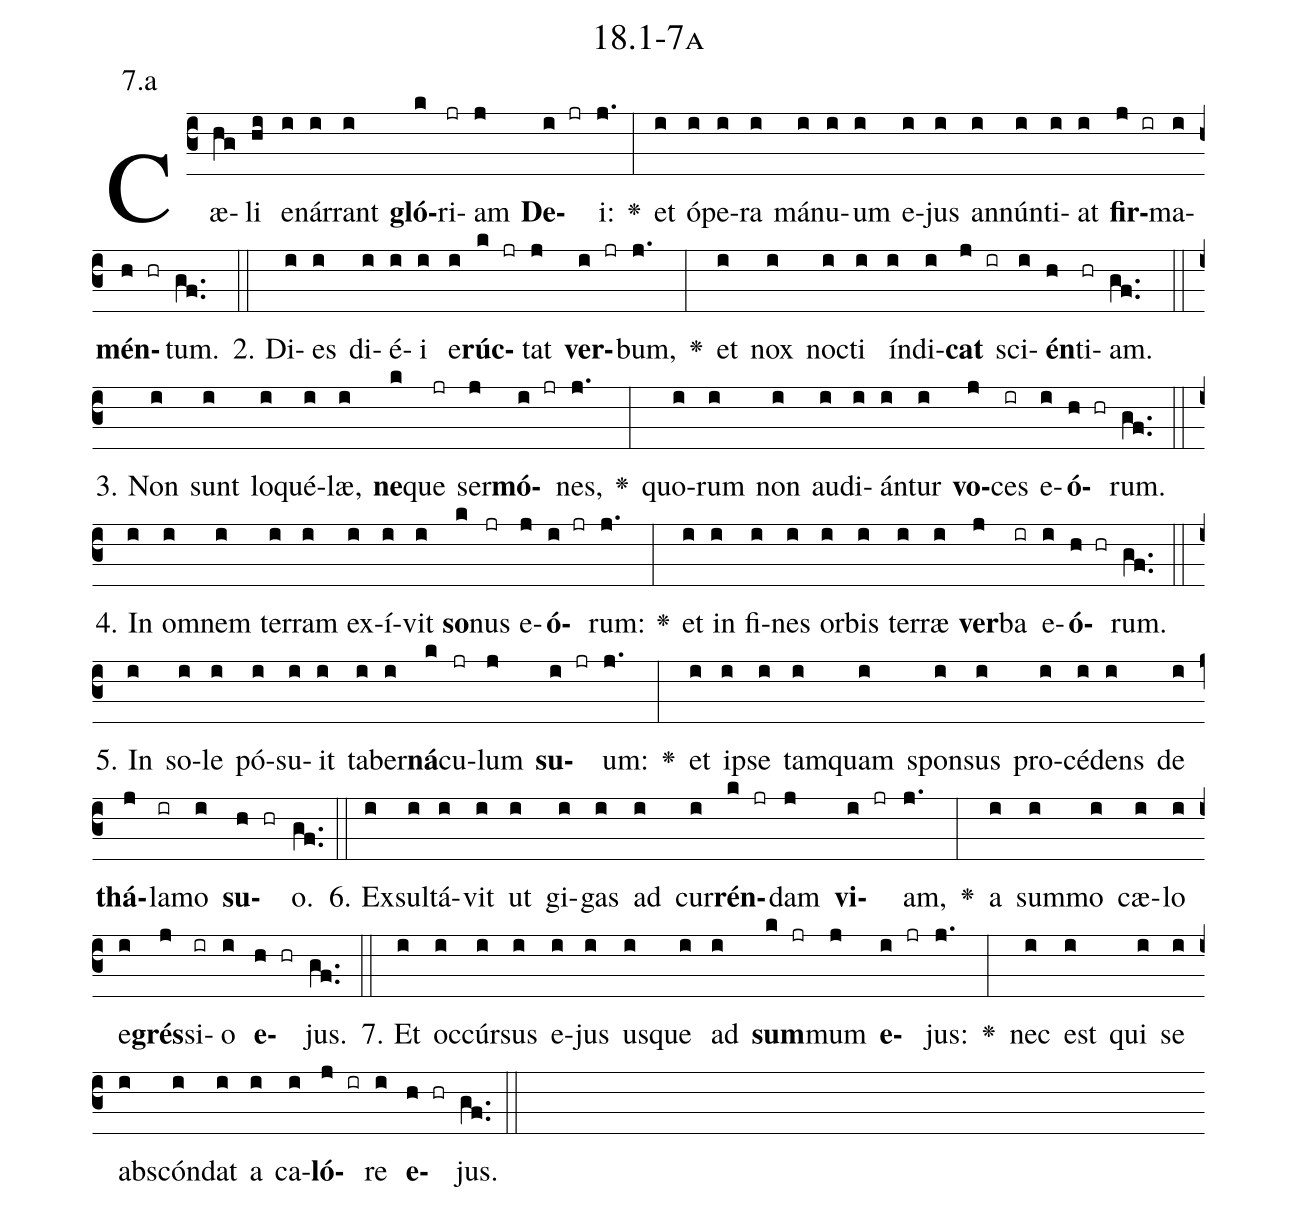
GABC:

name: 18.1-7a;
annotation: 7.a;
%%
(c3)Cæ(hg)li(hi) e(i)nár(i)rant(i) <b>gló</b>(k)ri(jr)am(j) <b>De</b>(i jr)i:(j.) <v>\greheightstar</v>(:) et(i) ó(i)pe(i)ra(i) má(i)nu(i)um(i) e(i)jus(i) an(i)nún(i)ti(i)at(i) <b>fir</b>(j ir)ma(i)<b>mén</b>(h hr)tum.(gf..) (::)
2. Di(i)es(i) di(i)é(i)i(i) e(i)<b>rúc</b>(k jr)tat(j) <b>ver</b>(i jr)bum,(j.) <v>\greheightstar</v>(:) et(i) nox(i) noc(i)ti(i) ín(i)di(i)<b>cat</b>(j ir) sci(i)<b>én</b>(h)ti(hr)am.(gf..) (::)
3. Non(i) sunt(i) lo(i)qué(i)læ,(i) <b>ne</b>(k)que(jr) ser(j)<b>mó</b>(i jr)nes,(j.) <v>\greheightstar</v>(:) quo(i)rum(i) non(i) au(i)di(i)án(i)tur(i) <b>vo</b>(j)ces(ir) e(i)<b>ó</b>(h hr)rum.(gf..) (::)
4. In(i) om(i)nem(i) ter(i)ram(i) ex(i)í(i)vit(i) <b>so</b>(k)nus(jr) e(j)<b>ó</b>(i jr)rum:(j.) <v>\greheightstar</v>(:) et(i) in(i) fi(i)nes(i) or(i)bis(i) ter(i)ræ(i) <b>ver</b>(j)ba(ir) e(i)<b>ó</b>(h hr)rum.(gf..) (::)
5. In(i) so(i)le(i) pó(i)su(i)it(i) ta(i)ber(i)<b>ná</b>(k)cu(jr)lum(j) <b>su</b>(i jr)um:(j.) <v>\greheightstar</v>(:) et(i) ip(i)se(i) tam(i)quam(i) spon(i)sus(i) pro(i)cé(i)dens(i) de(i) <b>thá</b>(j)la(ir)mo(i) <b>su</b>(h hr)o.(gf..) (::)
6. Ex(i)sul(i)tá(i)vit(i) ut(i) gi(i)gas(i) ad(i) cur(i)<b>rén</b>(k jr)dam(j) <b>vi</b>(i jr)am,(j.) <v>\greheightstar</v>(:) a(i) sum(i)mo(i) cæ(i)lo(i) e(i)<b>grés</b>(j)si(ir)o(i) <b>e</b>(h hr)jus.(gf..) (::)
7. Et(i) oc(i)cúr(i)sus(i) e(i)jus(i) us(i)que(i) ad(i) <b>sum</b>(k jr)mum(j) <b>e</b>(i jr)jus:(j.) <v>\greheightstar</v>(:) nec(i) est(i) qui(i) se(i) abs(i)cón(i)dat(i) a(i) ca(i)<b>ló</b>(j ir)re(i) <b>e</b>(h hr)jus.(gf..) (::)
